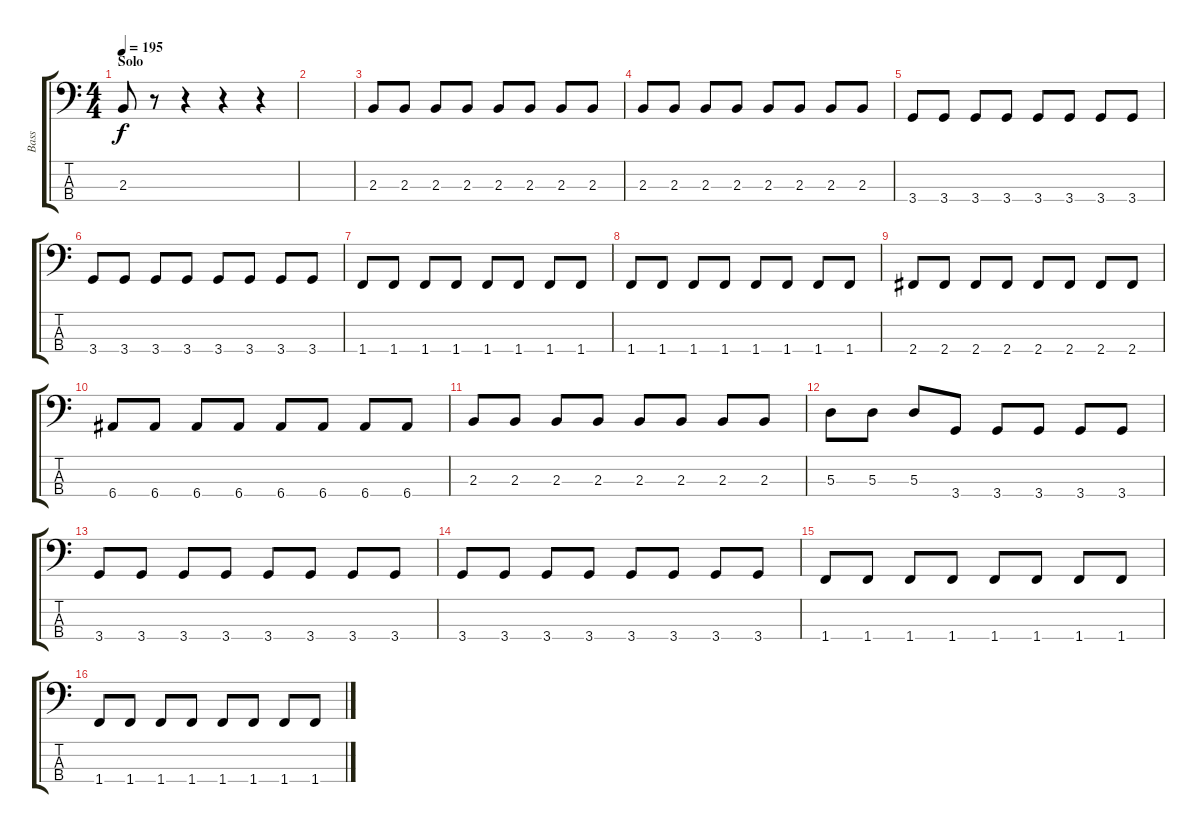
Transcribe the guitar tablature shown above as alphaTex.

\track ("Bass" "Bass") {instrument electricbasspick}
\staff {score tabs}
\tuning (G2 D2 A1 E1) {hide}
\ts (4 4)
\section ("" "Solo")
\tempo 195
\clef f4
\ks c
2.3.8{dy f} r.8 r.4 r.4 r.4 |
|
2.3.8 2.3.8 2.3.8 2.3.8 2.3.8 2.3.8 2.3.8 2.3.8 |
2.3.8 2.3.8 2.3.8 2.3.8 2.3.8 2.3.8 2.3.8 2.3.8 |
3.4.8 3.4.8 3.4.8 3.4.8 3.4.8 3.4.8 3.4.8 3.4.8 |
3.4.8 3.4.8 3.4.8 3.4.8 3.4.8 3.4.8 3.4.8 3.4.8 |
1.4.8 1.4.8 1.4.8 1.4.8 1.4.8 1.4.8 1.4.8 1.4.8 |
1.4.8 1.4.8 1.4.8 1.4.8 1.4.8 1.4.8 1.4.8 1.4.8 |
2.4.8 2.4.8 2.4.8 2.4.8 2.4.8 2.4.8 2.4.8 2.4.8 |
6.4.8 6.4.8 6.4.8 6.4.8 6.4.8 6.4.8 6.4.8 6.4.8 |
2.3.8 2.3.8 2.3.8 2.3.8 2.3.8 2.3.8 2.3.8 2.3.8 |
5.3.8 5.3.8 5.3.8 3.4.8 3.4.8 3.4.8 3.4.8 3.4.8 |
3.4.8 3.4.8 3.4.8 3.4.8 3.4.8 3.4.8 3.4.8 3.4.8 |
3.4.8 3.4.8 3.4.8 3.4.8 3.4.8 3.4.8 3.4.8 3.4.8 |
1.4.8 1.4.8 1.4.8 1.4.8 1.4.8 1.4.8 1.4.8 1.4.8 |
1.4.8 1.4.8 1.4.8 1.4.8 1.4.8 1.4.8 1.4.8 1.4.8
